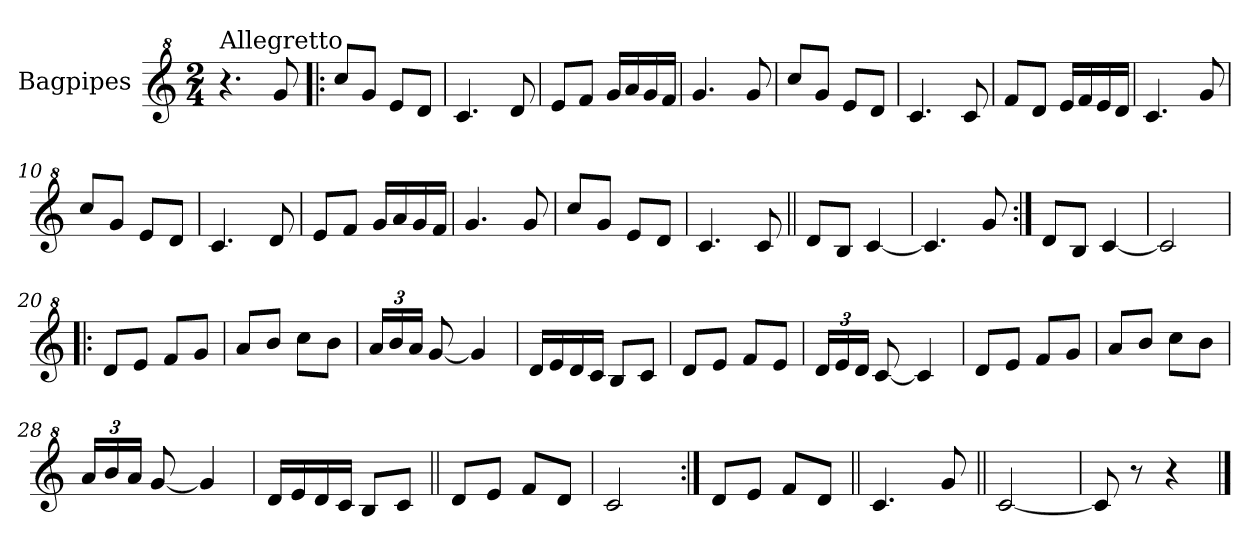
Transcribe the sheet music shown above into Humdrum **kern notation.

**kern
*part1
*staff1
*I"Bagpipes
*I'Bag
*clefG^2
*k[]
*C:
*M2/4
=1
!LO:TX:a:t=Allegretto
4.r
8gg/
=2!|:
8ccc/L
8gg/J
8ee/L
8dd/J
=3
4.cc/
8dd/
=4
8ee/L
8ff/J
16gg/LL
16aa/
16gg/
16ff/JJ
=5
4.gg/
8gg/
=6
8ccc/L
8gg/J
8ee/L
8dd/J
=7
4.cc/
8cc/
=8
8ff/L
8dd/J
16ee/LL
16ff/
16ee/
16dd/JJ
=9
4.cc/
8gg/
!!LO:LB:g=z
=10
8ccc/L
8gg/J
8ee/L
8dd/J
=11
4.cc/
8dd/
=12
8ee/L
8ff/J
16gg/LL
16aa/
16gg/
16ff/JJ
=13
4.gg/
8gg/
=14
8ccc/L
8gg/J
8ee/L
8dd/J
=15
4.cc/
8cc/
=16||
8dd/L
8b/J
[4cc/
=17
4.cc/]
8gg/
=18:|!
8dd/L
8b/J
[4cc/
=19
2cc/]
!!LO:LB:g=z
=20!|:
8dd/L
8ee/J
8ff/L
8gg/J
=21
8aa/L
8bb/J
8ccc\L
8bb\J
=22
*Xbrackettup
24aa/LL
24bb/
24aa/JJ
[8gg/
4gg/]
=23
16dd/LL
16ee/
16dd/
16cc/JJ
8b/L
8cc/J
=24
8dd/L
8ee/J
8ff/L
8ee/J
=25
24dd/LL
24ee/
24dd/JJ
[8cc/
4cc/]
=26
8dd/L
8ee/J
8ff/L
8gg/J
=27
8aa/L
8bb/J
8ccc\L
8bb\J
!!LO:LB:g=z
=28
24aa/LL
24bb/
24aa/JJ
[8gg/
4gg/]
=29
16dd/LL
16ee/
16dd/
16cc/JJ
8b/L
8cc/J
=30||
8dd/L
8ee/J
8ff/L
8dd/J
=31
2cc/
=32:|!
8dd/L
8ee/J
8ff/L
8dd/J
=33||
4.cc/
8gg/
=34||
[2cc/
=35
8cc/]
8r
4r
==
*-
